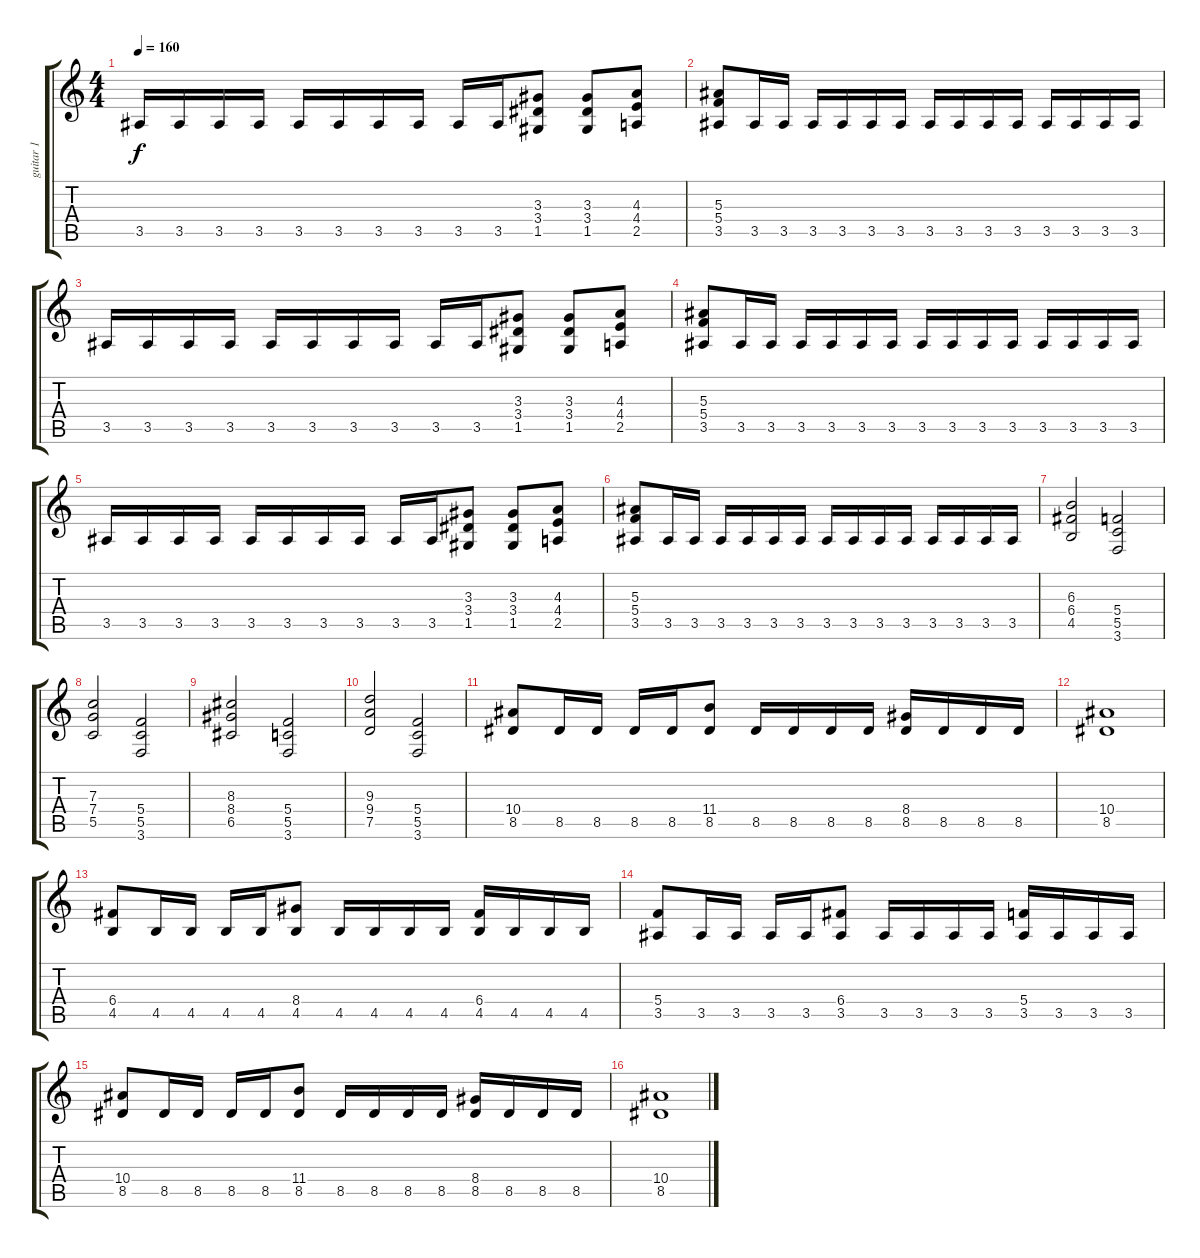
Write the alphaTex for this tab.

\track ("guitar 1" "guitar 1") {instrument distortionguitar}
\staff {score tabs}
\tuning (D4 A3 F3 C3 G2 D2) {hide}
\ts (4 4)
\tempo 160
\clef g2
\ks c
3.5.16{dy f} 3.5.16 3.5.16 3.5.16 3.5.16 3.5.16 3.5.16 3.5.16 3.5.16 3.5.16 (3.3 3.4 1.5).8 (3.3 3.4 1.5).8 (4.3 4.4 2.5).8 |
(5.3 5.4 3.5).8 3.5.16 3.5.16 3.5.16 3.5.16 3.5.16 3.5.16 3.5.16 3.5.16 3.5.16 3.5.16 3.5.16 3.5.16 3.5.16 3.5.16 |
3.5.16 3.5.16 3.5.16 3.5.16 3.5.16 3.5.16 3.5.16 3.5.16 3.5.16 3.5.16 (3.3 3.4 1.5).8 (3.3 3.4 1.5).8 (4.3 4.4 2.5).8 |
(5.3 5.4 3.5).8 3.5.16 3.5.16 3.5.16 3.5.16 3.5.16 3.5.16 3.5.16 3.5.16 3.5.16 3.5.16 3.5.16 3.5.16 3.5.16 3.5.16 |
3.5.16 3.5.16 3.5.16 3.5.16 3.5.16 3.5.16 3.5.16 3.5.16 3.5.16 3.5.16 (3.3 3.4 1.5).8 (3.3 3.4 1.5).8 (4.3 4.4 2.5).8 |
(5.3 5.4 3.5).8 3.5.16 3.5.16 3.5.16 3.5.16 3.5.16 3.5.16 3.5.16 3.5.16 3.5.16 3.5.16 3.5.16 3.5.16 3.5.16 3.5.16 |
(6.3 6.4 4.5).2 (5.4 5.5 3.6).2 |
(7.3 7.4 5.5).2 (5.4 5.5 3.6).2 |
(8.3 8.4 6.5).2 (5.4 5.5 3.6).2 |
(9.3 9.4 7.5).2 (5.4 5.5 3.6).2 |
(10.4 8.5).8 8.5.16 8.5.16 8.5.16 8.5.16 (11.4 8.5).8 8.5.16 8.5.16 8.5.16 8.5.16 (8.4 8.5).16 8.5.16 8.5.16 8.5.16 |
(10.4 8.5).1 |
(6.4 4.5).8 4.5.16 4.5.16 4.5.16 4.5.16 (8.4 4.5).8 4.5.16 4.5.16 4.5.16 4.5.16 (6.4 4.5).16 4.5.16 4.5.16 4.5.16 |
(5.4 3.5).8 3.5.16 3.5.16 3.5.16 3.5.16 (6.4 3.5).8 3.5.16 3.5.16 3.5.16 3.5.16 (5.4 3.5).16 3.5.16 3.5.16 3.5.16 |
(10.4 8.5).8 8.5.16 8.5.16 8.5.16 8.5.16 (11.4 8.5).8 8.5.16 8.5.16 8.5.16 8.5.16 (8.4 8.5).16 8.5.16 8.5.16 8.5.16 |
(10.4 8.5).1
